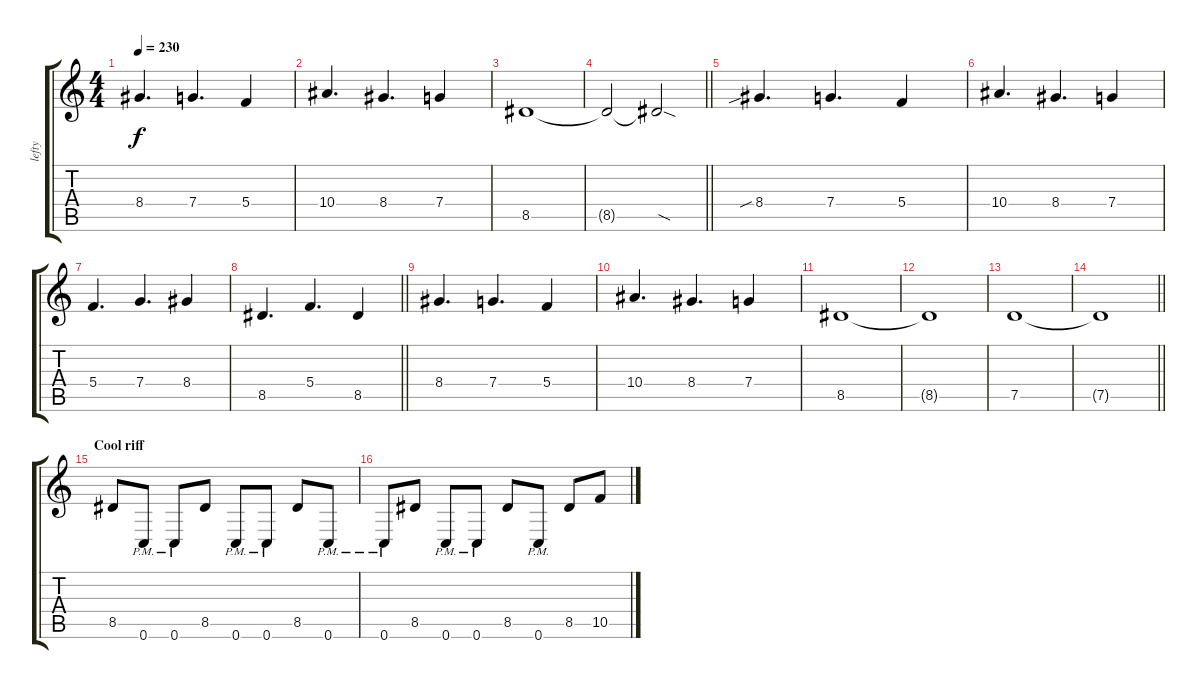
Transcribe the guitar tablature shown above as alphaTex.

\track ("lefty" "lefty") {instrument overdrivenguitar}
\staff {score tabs}
\tuning (D4 A3 F3 C3 G2 C2) {hide}
\ts (4 4)
\tempo 230
\clef g2
\ks c
8.4.4{d dy f} 7.4.4{d} 5.4.4 |
10.4.4{d} 8.4.4{d} 7.4.4 |
8.5.1 |
\barLineRight lightlight
8.5{t}.2 8.5{sod t}.2 |
8.4{sib}.4{d} 7.4.4{d} 5.4.4 |
10.4.4{d} 8.4.4{d} 7.4.4 |
5.4.4{d} 7.4.4{d} 8.4.4 |
\barLineRight lightlight
8.5.4{d} 5.4.4{d} 8.5.4 |
8.4.4{d} 7.4.4{d} 5.4.4 |
10.4.4{d} 8.4.4{d} 7.4.4 |
8.5.1 |
8.5{t}.1 |
7.5.1{volume 9} |
\barLineRight lightlight
7.5{t}.1 |
\section ("" "Cool riff")
8.5.8{volume 13} 0.6{pm}.8 0.6{pm}.8 8.5.8 0.6{pm}.8 0.6{pm}.8 8.5.8 0.6{pm}.8 |
0.6{pm}.8 8.5.8 0.6{pm}.8 0.6{pm}.8 8.5.8 0.6{pm}.8 8.5.8 10.5.8
